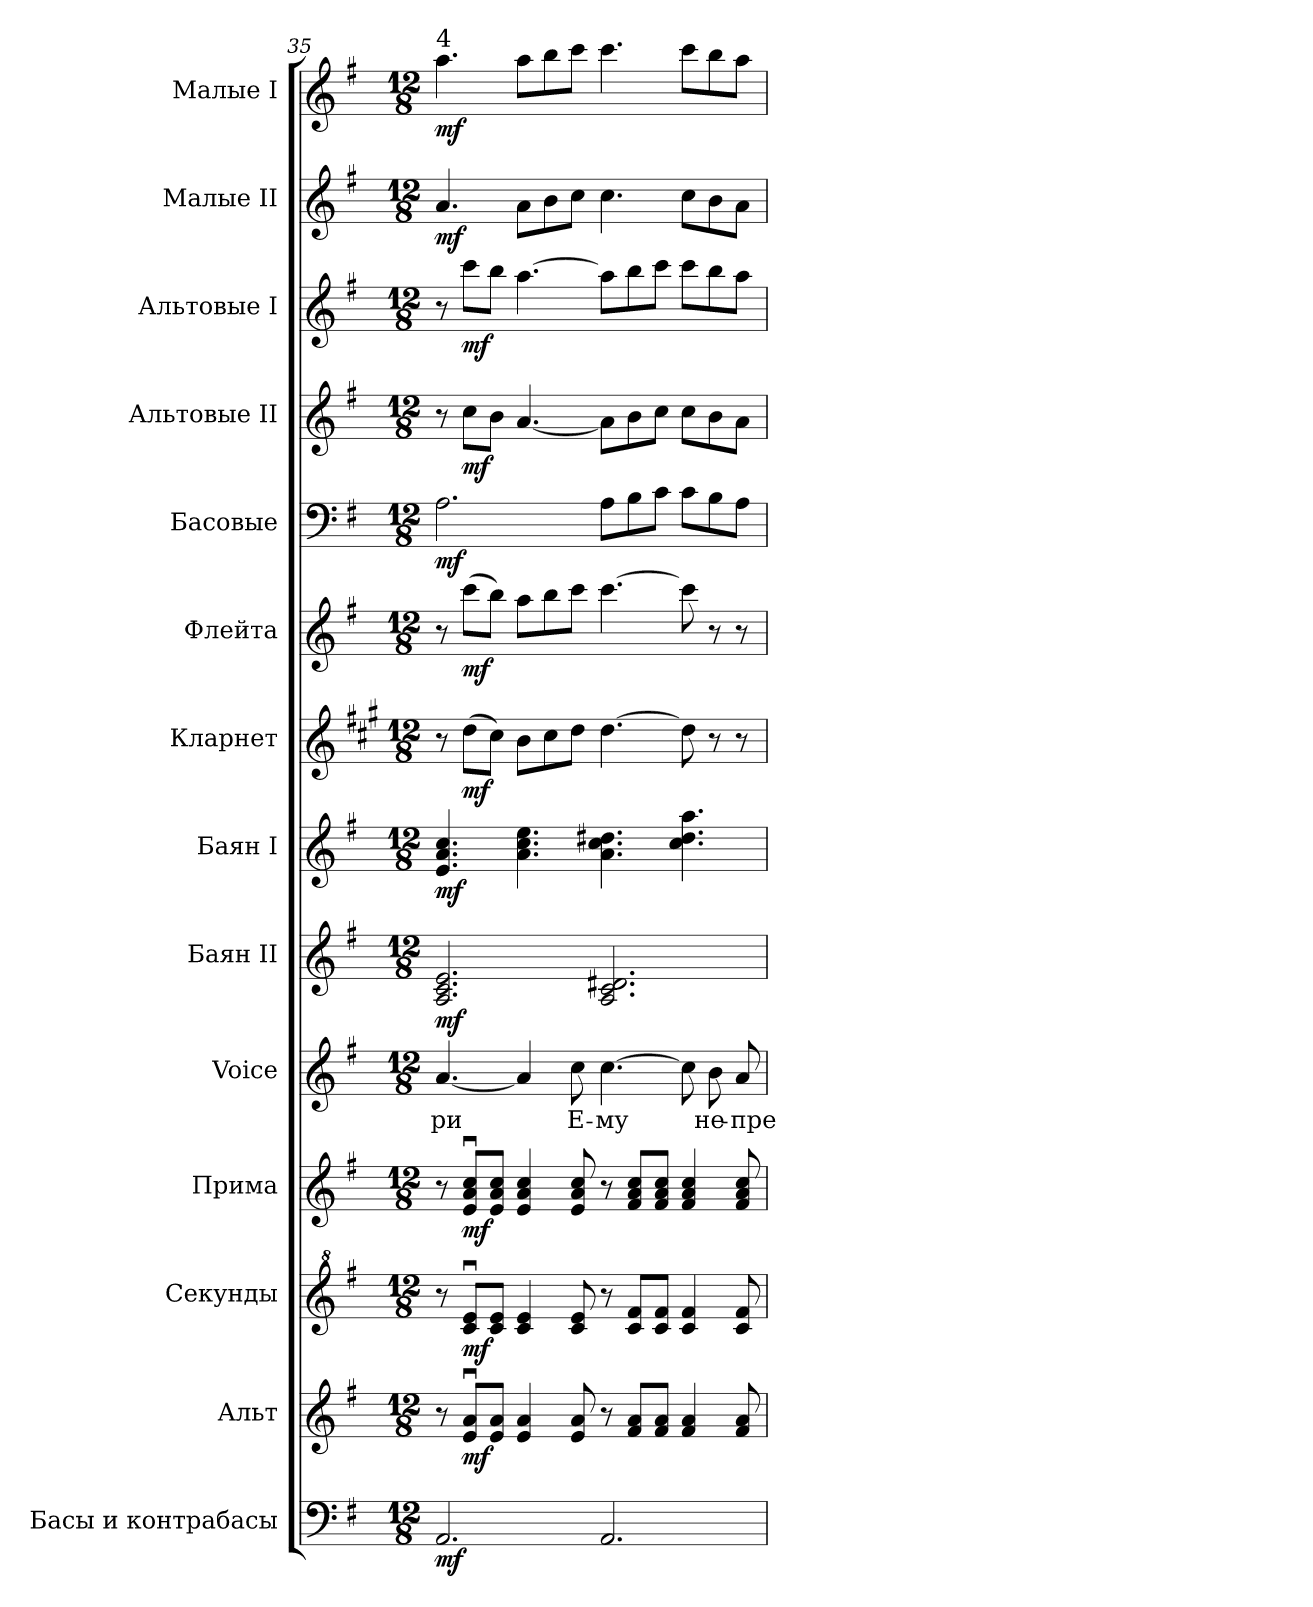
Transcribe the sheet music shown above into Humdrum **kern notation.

**kern	**dynam	**kern	**dynam	**kern	**dynam	**kern	**dynam	**kern	**text	**kern	**dynam	**kern	**dynam	**kern	**dynam	**kern	**dynam	**kern	**dynam	**kern	**dynam	**kern	**dynam	**kern	**dynam	**kern	**dynam
*part14	*part14	*part13	*part13	*part12	*part12	*part11	*part11	*part10	*part10	*part9	*part9	*part8	*part8	*part7	*part7	*part6	*part6	*part5	*part5	*part4	*part4	*part3	*part3	*part2	*part2	*part1	*part1
*staff14	*staff14	*staff13	*staff13	*staff12	*staff12	*staff11	*staff11	*staff10	*staff10	*staff9	*staff9	*staff8	*staff8	*staff7	*staff7	*staff6	*staff6	*staff5	*staff5	*staff4	*staff4	*staff3	*staff3	*staff2	*staff2	*staff1	*staff1
*I"Басы и контрабасы	*	*I"Альт	*	*I"Секунды	*	*I"Прима	*	*I"Voice	*	*I"Баян II	*	*I"Баян I	*	*I"Кларнет	*	*I"Флейта	*	*I"Басовые	*	*I"Альтовые II	*	*I"Альтовые I	*	*I"Малые II	*	*I"Малые I	*
*	*	*	*	*	*	*	*	*I'Voice	*	*	*	*	*	*	*	*	*	*	*	*	*	*	*	*	*	*	*
!!LO:PB:g=z
*clefF4	*	*clefG2	*	*clefG^2	*	*clefG2	*	*clefG2	*	*clefG2	*	*clefG2	*	*clefG2	*	*clefG2	*	*clefF4	*	*clefG2	*	*clefG2	*	*clefG2	*	*clefG2	*
*ITrd7c12	*	*ITrd7c12	*	*ITrd7c12	*	*ITrd7c12	*	*	*	*	*	*	*	*ITrd1c2	*	*	*	*	*	*	*	*	*	*	*	*	*
*k[f#]	*	*k[f#]	*	*k[f#]	*	*k[f#]	*	*k[f#]	*	*k[f#]	*	*k[f#]	*	*k[f#]	*	*k[f#]	*	*k[f#]	*	*k[f#]	*	*k[f#]	*	*k[f#]	*	*k[f#]	*
*G:	*	*G:	*	*G:	*	*G:	*	*G:	*	*G:	*	*G:	*	*G:	*	*G:	*	*G:	*	*G:	*	*G:	*	*G:	*	*G:	*
*M12/8	*	*M12/8	*	*M12/8	*	*M12/8	*	*M12/8	*	*M12/8	*	*M12/8	*	*M12/8	*	*M12/8	*	*M12/8	*	*M12/8	*	*M12/8	*	*M12/8	*	*M12/8	*
=35	=35	=35	=35	=35	=35	=35	=35	=35	=35	=35	=35	=35	=35	=35	=35	=35	=35	=35	=35	=35	=35	=35	=35	=35	=35	=35	=35
!	!	!	!	!	!	!	!	!	!	!	!	!	!	!	!	!	!	!	!	!	!	!	!	!	!	!LO:TX:a:t=4	!
!	!	!	!	!	!	!	!	!	!LO:LY:b:color=#000000	!	!	!	!	!	!	!	!	!	!	!	!	!	!	!	!	!	!
2.AAAi/	mf	8r	.	8r	.	8r	.	[<4.ai/	-ри	2.Ai/ 2.ci 2.ei	mf	4.ei/ 4.ai 4.cci	mf	8r	.	8r	.	2.Ai\	mf	8r	.	8r	.	4.ai/	mf	4.aai\	mf
.	.	8Ei/u 8AiuL	mf	8ci/u 8eiuL	mf	8Ei/u 8Aiu 8ciuL	mf	.	.	.	.	.	.	(8cci\L	mf	(8ccci\L	mf	.	.	8cci\L	mf	8ccci\L	mf	.	.	.	.
.	.	8Ei/ 8AiJ	.	8ci/ 8eiJ	.	8Ei/ 8Ai 8ciJ	.	.	.	.	.	.	.	8bi\J)	.	8bbi\J)	.	.	.	8bi\J	.	8bbi\J	.	.	.	.	.
.	.	4Ei/ 4Ai	.	4ci/ 4ei	.	4Ei/ 4Ai 4ci	.	4ai/]	.	.	.	4.ai\ 4.cci 4.eei	.	8ai\L	.	8aai\L	.	.	.	[<4.ai/	.	[>4.aai\	.	8ai\L	.	8aai\L	.
.	.	.	.	.	.	.	.	.	.	.	.	.	.	8bi\	.	8bbi\	.	.	.	.	.	.	.	8bi\	.	8bbi\	.
!	!	!	!	!	!	!	!	!	!LO:LY:b:color=#000000	!	!	!	!	!	!	!	!	!	!	!	!	!	!	!	!	!	!
.	.	8Ei/ 8Ai	.	8ci/ 8ei	.	8Ei/ 8Ai 8ci	.	8cci\	Е-	.	.	.	.	8cci\J	.	8ccci\J	.	.	.	.	.	.	.	8cci\J	.	8ccci\J	.
!	!	!	!	!	!	!	!	!	!LO:LY:b:color=#000000	!	!	!	!	!	!	!	!	!	!	!	!	!	!	!	!	!	!
2.AAAi/	.	8r	.	8r	.	8r	.	[>4.cci\	-му	2.Ai/ 2.ci 2.d#Xi	.	4.ai\ 4.cci 4.dd#Xi	.	[>4.cci\	.	[>4.ccci\	.	8Ai\L	.	8ai\L]	.	8aai\L]	.	4.cci\	.	4.ccci\	.
.	.	8F#i/ 8AiL	.	8ci/ 8f#iL	.	8F#i/ 8Ai 8ciL	.	.	.	.	.	.	.	.	.	.	.	8Bi\	.	8bi\	.	8bbi\	.	.	.	.	.
.	.	8F#i/ 8AiJ	.	8ci/ 8f#iJ	.	8F#i/ 8Ai 8ciJ	.	.	.	.	.	.	.	.	.	.	.	8ci\J	.	8cci\J	.	8ccci\J	.	.	.	.	.
.	.	4F#i/ 4Ai	.	4ci/ 4f#i	.	4F#i/ 4Ai 4ci	.	8cci\]	.	.	.	4.cci\ 4.dd#i 4.aai	.	8cci\]	.	8ccci\]	.	8ci\L	.	8cci\L	.	8ccci\L	.	8cci\L	.	8ccci\L	.
!	!	!	!	!	!	!	!	!	!LO:LY:b:color=#000000	!	!	!	!	!	!	!	!	!	!	!	!	!	!	!	!	!	!
.	.	.	.	.	.	.	.	8bi\	не-	.	.	.	.	8r	.	8r	.	8Bi\	.	8bi\	.	8bbi\	.	8bi\	.	8bbi\	.
!	!	!	!	!	!	!	!	!	!LO:LY:b:color=#000000	!	!	!	!	!	!	!	!	!	!	!	!	!	!	!	!	!	!
.	.	8F#i/ 8Ai	.	8ci/ 8f#i	.	8F#i/ 8Ai 8ci	.	8ai/	-пре-	.	.	.	.	8r	.	8r	.	8Ai\J	.	8ai\J	.	8aai\J	.	8ai\J	.	8aai\J	.
=	=	=	=	=	=	=	=	=	=	=	=	=	=	=	=	=	=	=	=	=	=	=	=	=	=	=	=
*-	*-	*-	*-	*-	*-	*-	*-	*-	*-	*-	*-	*-	*-	*-	*-	*-	*-	*-	*-	*-	*-	*-	*-	*-	*-	*-	*-
